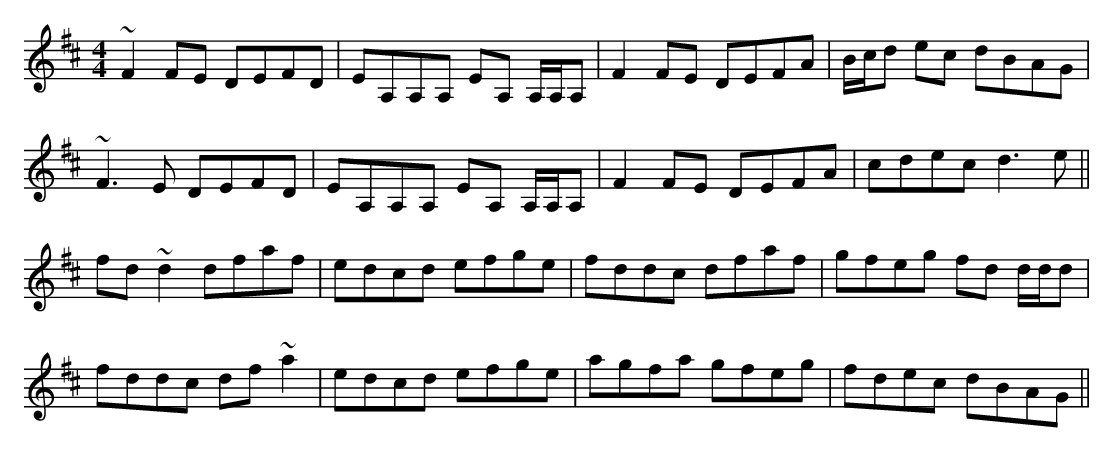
X:1
M:4/4
K:D
~F2 FE DEFD|EA,A,A, EA, A,/A,/A,|F2 FE DEFA|B/c/d ec dBAG|
~F3 E DEFD|EA,A,A, EA, A,/A,/A,|F2 FE DEFA|cdec d3 e||
fd ~d2 dfaf|edcd efge|fddc dfaf|gfeg fd d/d/d|
fddc df ~a2|edcd efge|agfa gfeg|fdec dBAG||
